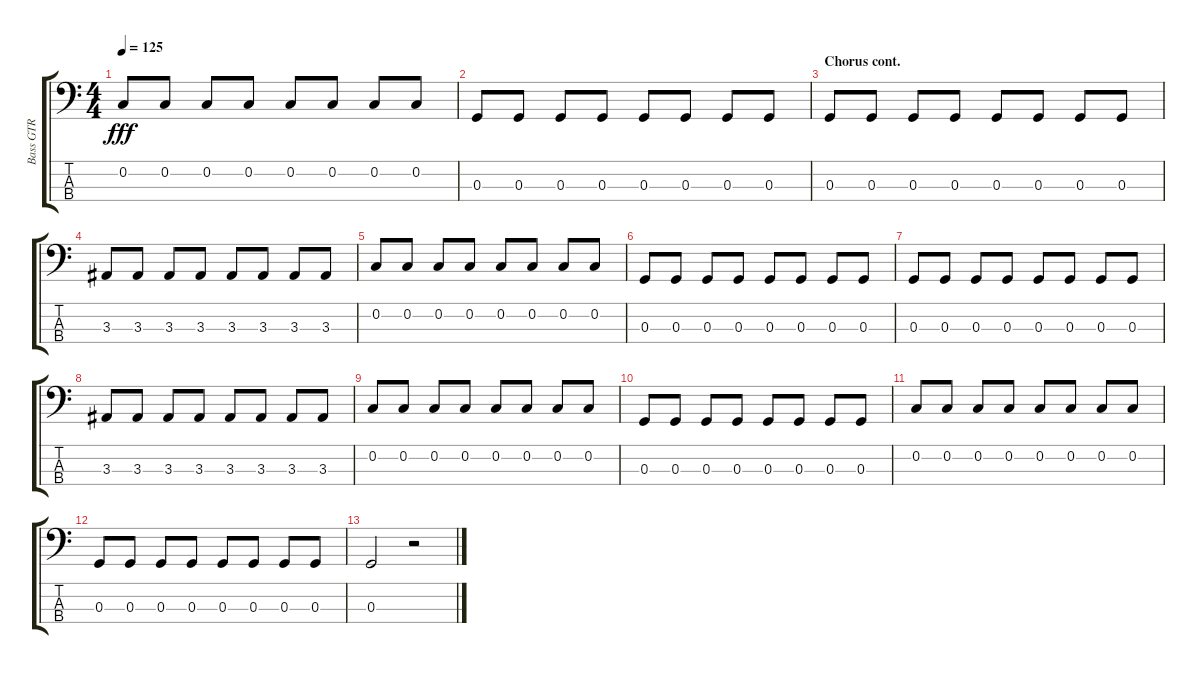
\track ("Bass GTR" "Bass GTR") {instrument electricbassfinger}
\staff {score tabs}
\tuning (F2 C2 G1 C1) {hide}
\ts (4 4)
\tempo 125
\clef f4
\ks aminor
0.2.8{dy fff} 0.2.8 0.2.8 0.2.8 0.2.8 0.2.8 0.2.8 0.2.8 |
0.3.8 0.3.8 0.3.8 0.3.8 0.3.8 0.3.8 0.3.8 0.3.8 |
\section ("" "Chorus cont.")
0.3.8 0.3.8 0.3.8 0.3.8 0.3.8 0.3.8 0.3.8 0.3.8 |
3.3.8 3.3.8 3.3.8 3.3.8 3.3.8 3.3.8 3.3.8 3.3.8 |
0.2.8 0.2.8 0.2.8 0.2.8 0.2.8 0.2.8 0.2.8 0.2.8 |
0.3.8 0.3.8 0.3.8 0.3.8 0.3.8 0.3.8 0.3.8 0.3.8 |
0.3.8 0.3.8 0.3.8 0.3.8 0.3.8 0.3.8 0.3.8 0.3.8 |
3.3.8 3.3.8 3.3.8 3.3.8 3.3.8 3.3.8 3.3.8 3.3.8 |
0.2.8 0.2.8 0.2.8 0.2.8 0.2.8 0.2.8 0.2.8 0.2.8 |
0.3.8 0.3.8 0.3.8 0.3.8 0.3.8 0.3.8 0.3.8 0.3.8 |
0.2.8 0.2.8 0.2.8 0.2.8 0.2.8 0.2.8 0.2.8 0.2.8 |
0.3.8 0.3.8 0.3.8 0.3.8 0.3.8 0.3.8 0.3.8 0.3.8 |
0.3.2 r.2
